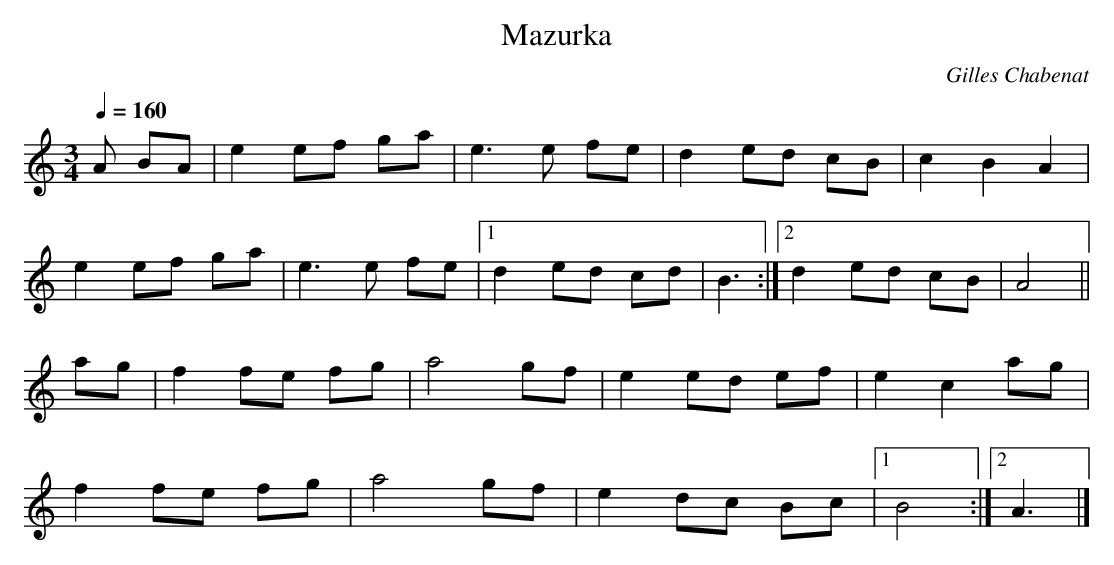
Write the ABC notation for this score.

X:1
T:Mazurka
C:Gilles Chabenat
L:1/8
M:3/4
Q:1/4=160
K:Am
A BA|e2 ef ga|e3 e fe|d2 ed cB|c2 B2 A2|
e2 ef ga|e3 e fe|1 d2 ed cd|B3:|2 d2 ed cB|A4||
ag|f2 fe fg|a4 gf|e2 ed ef|e2 c2 ag|
f2 fe fg|a4 gf|e2 dc Bc|1B4:|2A3|]
